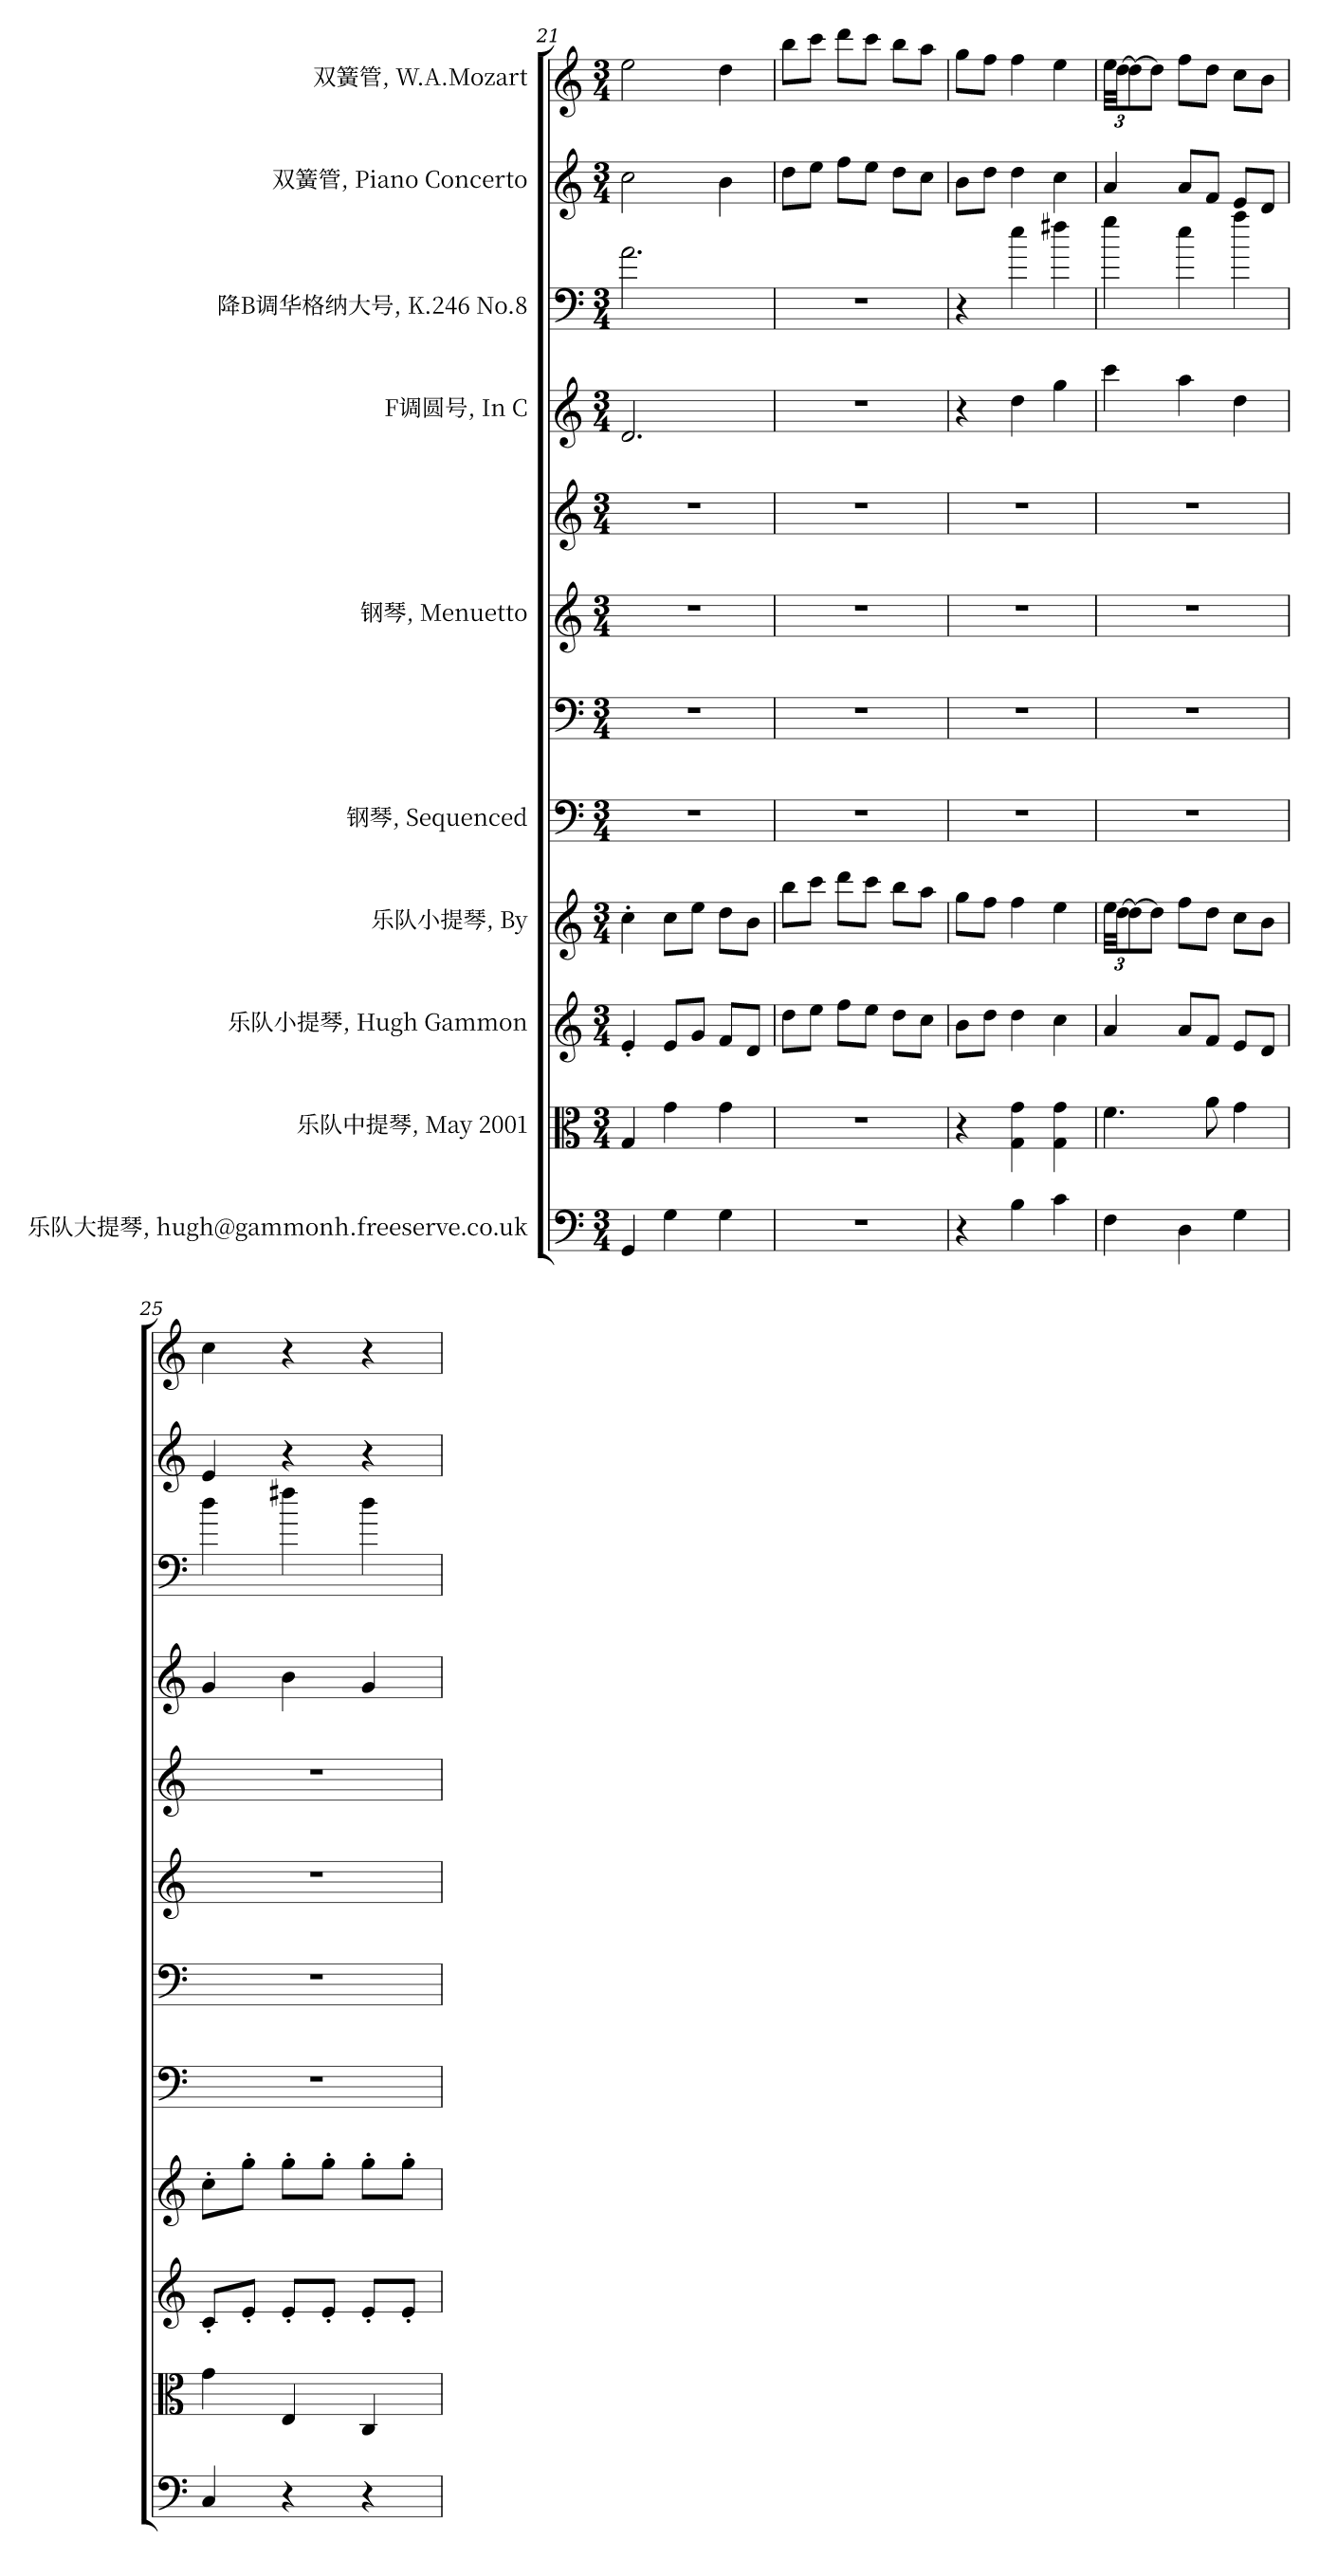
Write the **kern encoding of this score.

**kern	**kern	**kern	**kern	**kern	**kern	**kern	**kern	**kern	**kern	**kern	**kern
*part10	*part9	*part8	*part7	*part6	*part6	*part5	*part5	*part4	*part3	*part2	*part1
*staff12	*staff11	*staff10	*staff9	*staff8	*staff7	*staff6	*staff5	*staff4	*staff3	*staff2	*staff1
*I"乐队大提琴, hugh@gammonh.freeserve.co.uk	*I"乐队中提琴, May 2001	*I"乐队小提琴, Hugh Gammon	*I"乐队小提琴,         By	*I"钢琴, Sequenced	*	*I"钢琴, Menuetto	*	*I"F调圆号, In C	*I"降B调华格纳大号, K.246 No.8	*I"双簧管, Piano Concerto	*I"双簧管, W.A.Mozart
*clefF4	*clefC3	*clefG2	*clefG2	*clefF4	*clefF4	*clefG2	*clefG2	*clefG2	*clefF4	*clefG2	*clefG2
*	*	*	*	*	*	*	*	*ITrd4c7	*ITrd1c2	*	*
*k[]	*k[]	*k[]	*k[]	*k[]	*k[]	*k[]	*k[]	*k[b-]	*k[b-e-]	*k[]	*k[]
*M3/4	*M3/4	*M3/4	*M3/4	*M3/4	*M3/4	*M3/4	*M3/4	*M3/4	*M3/4	*M3/4	*M3/4
=21	=21	=21	=21	=21	=21	=21	=21	=21	=21	=21	=21
4GG/	4G/	4e'/	4cc'\	2.r	2.r	2.r	2.r	2.G/	2.g\	2cc\	2ee\
4G\	4g\	8e/L	8cc\L	.	.	.	.	.	.	.	.
.	.	8g/J	8ee\J	.	.	.	.	.	.	.	.
4G\	4g\	8f/L	8dd\L	.	.	.	.	.	.	4b\	4dd\
.	.	8d/J	8b\J	.	.	.	.	.	.	.	.
=22	=22	=22	=22	=22	=22	=22	=22	=22	=22	=22	=22
2.r	2.r	8dd\L	8bb\L	2.r	2.r	2.r	2.r	2.r	2.r	8dd\L	8bb\L
.	.	8ee\J	8ccc\J	.	.	.	.	.	.	8ee\J	8ccc\J
.	.	8ff\L	8ddd\L	.	.	.	.	.	.	8ff\L	8ddd\L
.	.	8ee\J	8ccc\J	.	.	.	.	.	.	8ee\J	8ccc\J
.	.	8dd\L	8bb\L	.	.	.	.	.	.	8dd\L	8bb\L
.	.	8cc\J	8aa\J	.	.	.	.	.	.	8cc\J	8aa\J
=23	=23	=23	=23	=23	=23	=23	=23	=23	=23	=23	=23
4r	4r	8b\L	8gg\L	2.r	2.r	2.r	2.r	4r	4r	8b\L	8gg\L
.	.	8dd\J	8ff\J	.	.	.	.	.	.	8dd\J	8ff\J
4B\	4G\ 4g\	4dd\	4ff\	.	.	.	.	4g\	4dd\	4dd\	4ff\
4c\	4G\ 4g\	4cc\	4ee\	.	.	.	.	4cc\	4een\	4cc\	4ee\
!!LO:PB:g=z
=24	=24	=24	=24	=24	=24	=24	=24	=24	=24	=24	=24
*	*	*	*Xbrackettup	*	*	*	*	*	*	*	*Xbrackettup
4F\	4.f\	4a/	48ee\LLL	2.r	2.r	2.r	2.r	4ff\	4ff\	4a/	48ee\LLL
.	.	.	[48dd\JJ	.	.	.	.	.	.	.	[48dd\JJ
.	.	.	12dd\_	.	.	.	.	.	.	.	12dd\_
.	.	.	8dd\J]	.	.	.	.	.	.	.	8dd\J]
4D\	.	8a/L	8ff\L	.	.	.	.	4dd\	4dd\	8a/L	8ff\L
.	8a\	8f/J	8dd\J	.	.	.	.	.	.	8f/J	8dd\J
4G\	4g\	8e/L	8cc\L	.	.	.	.	4g\	4gg\	8e/L	8cc\L
.	.	8d/J	8b\J	.	.	.	.	.	.	8d/J	8b\J
=25	=25	=25	=25	=25	=25	=25	=25	=25	=25	=25	=25
4C/	4g\	8c'/L	8cc'\L	2.r	2.r	2.r	2.r	4c/	4cc\	4e/	4cc\
.	.	8e'/J	8gg'\J	.	.	.	.	.	.	.	.
4r	4E/	8e'/L	8gg'\L	.	.	.	.	4e\	4een\	4r	4r
.	.	8e'/J	8gg'\J	.	.	.	.	.	.	.	.
4r	4C/	8e'/L	8gg'\L	.	.	.	.	4c/	4cc\	4r	4r
.	.	8e'/J	8gg'\J	.	.	.	.	.	.	.	.
=	=	=	=	=	=	=	=	=	=	=	=
*-	*-	*-	*-	*-	*-	*-	*-	*-	*-	*-	*-
